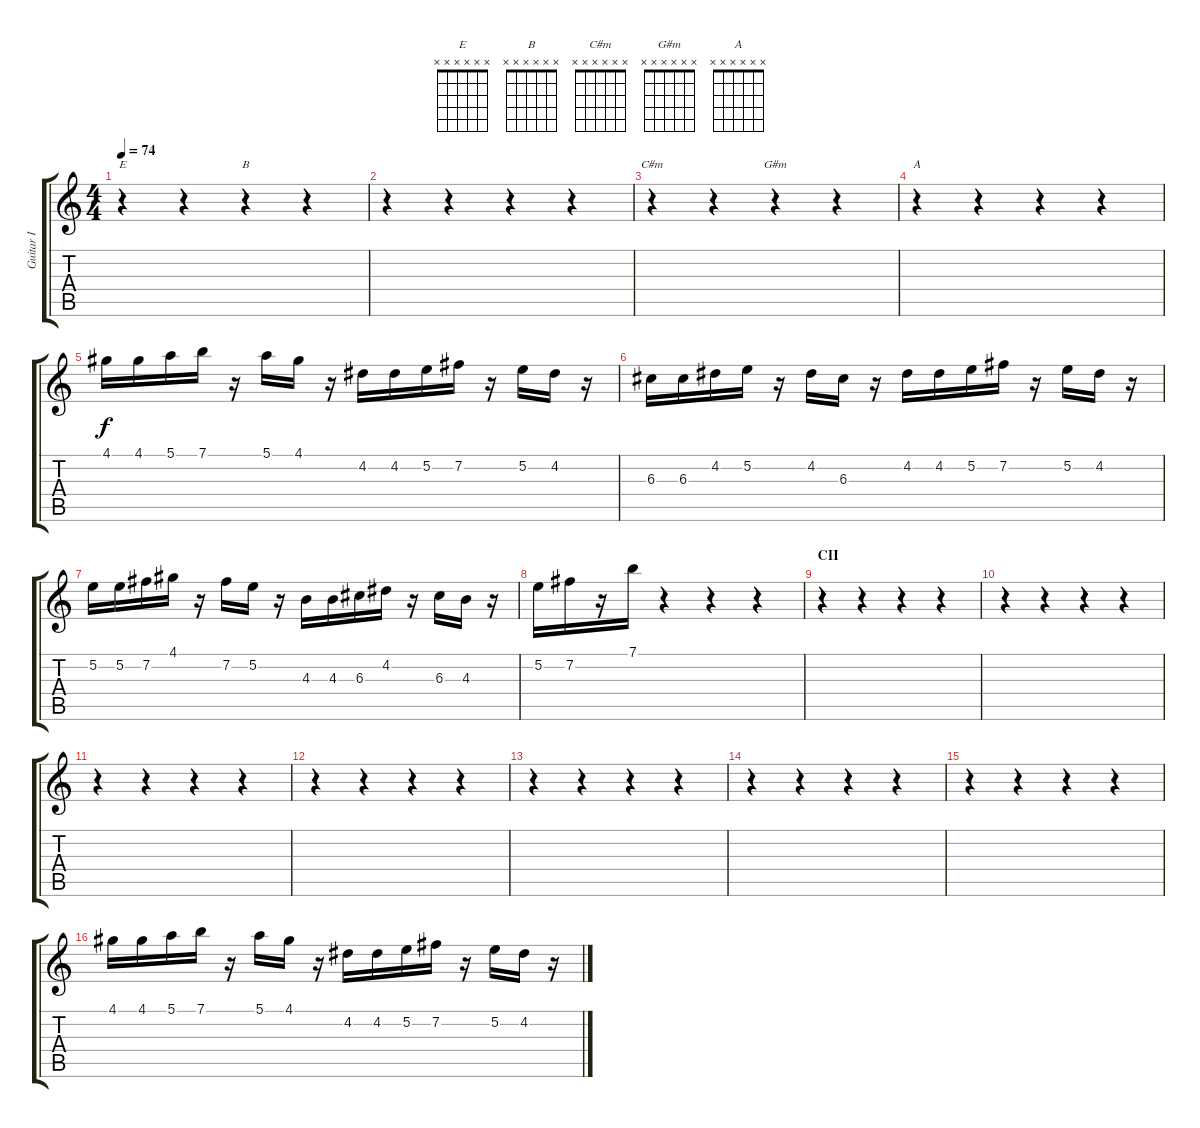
\track ("Guitar I" "Guitar I") {instrument electricguitarclean}
\staff {score tabs}
\tuning (E4 B3 G3 D3 A2 E2) {hide}
\chord ("E" x x x x x x)
\chord ("B" x x x x x x)
\chord ("C#m" x x x x x x)
\chord ("G#m" x x x x x x)
\chord ("A" x x x x x x)
\ts (4 4)
\tempo 74
\clef g2
\ks c
r.4{ch "E" dy f} r.4 r.4{ch "B"} r.4 |
r.4 r.4 r.4 r.4 |
r.4{ch "C#m"} r.4 r.4{ch "G#m"} r.4 |
r.4{ch "A"} r.4 r.4 r.4 |
4.1.16{volume 10 instrument electricguitarmuted} 4.1.16 5.1.16 7.1.16 r.16 5.1.16 4.1.16 r.16 4.2.16 4.2.16 5.2.16 7.2.16 r.16 5.2.16 4.2.16 r.16 |
6.3.16 6.3.16 4.2.16 5.2.16 r.16 4.2.16 6.3.16 r.16 4.2.16 4.2.16 5.2.16 7.2.16 r.16 5.2.16 4.2.16 r.16 |
5.2.16 5.2.16 7.2.16 4.1.16 r.16 7.2.16 5.2.16 r.16 4.3.16 4.3.16 6.3.16 4.2.16 r.16 6.3.16 4.3.16 r.16 |
5.2.16 7.2.16 r.16 7.1.16 r.4 r.4 r.4 |
\section ("" "CII")
r.4 r.4 r.4 r.4 |
r.4 r.4 r.4 r.4 |
r.4 r.4 r.4 r.4 |
r.4 r.4 r.4 r.4 |
r.4 r.4 r.4 r.4 |
r.4 r.4 r.4 r.4 |
r.4 r.4 r.4 r.4 |
4.1.16{volume 10 instrument electricguitarmuted} 4.1.16 5.1.16 7.1.16 r.16 5.1.16 4.1.16 r.16 4.2.16 4.2.16 5.2.16 7.2.16 r.16 5.2.16 4.2.16 r.16
